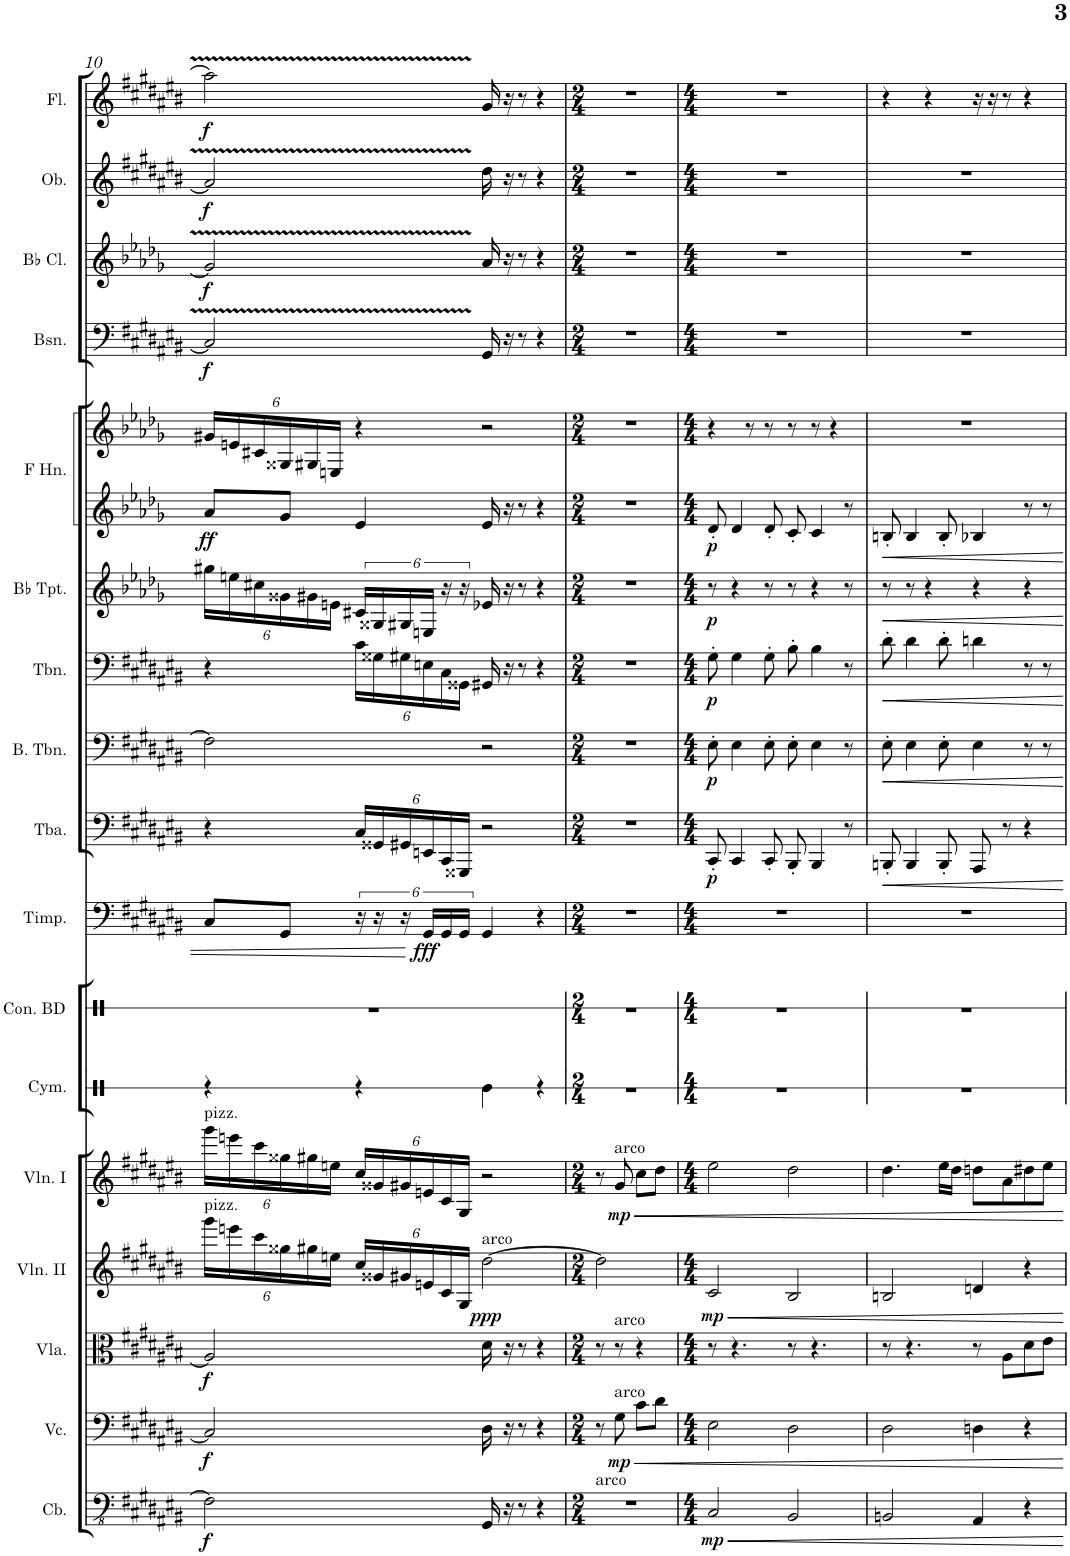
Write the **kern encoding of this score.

**kern	**dynam	**kern	**dynam	**kern	**dynam	**kern	**dynam	**kern	**dynam	**kern	**kern	**kern	**dynam	**kern	**dynam	**kern	**dynam	**kern	**dynam	**kern	**dynam	**kern	**kern	**dynam	**kern	**dynam	**kern	**dynam	**kern	**dynam	**kern	**dynam
*part17	*part17	*part16	*part16	*part15	*part15	*part14	*part14	*part13	*part13	*part12	*part11	*part10	*part10	*part9	*part9	*part8	*part8	*part7	*part7	*part6	*part6	*part5	*part5	*part5	*part4	*part4	*part3	*part3	*part2	*part2	*part1	*part1
*staff18	*staff18	*staff17	*staff17	*staff16	*staff16	*staff15	*staff15	*staff14	*staff14	*staff13	*staff12	*staff11	*staff11	*staff10	*staff10	*staff9	*staff9	*staff8	*staff8	*staff7	*staff7	*staff6	*staff5	*staff5/6	*staff4	*staff4	*staff3	*staff3	*staff2	*staff2	*staff1	*staff1
*I"Contrabasses	*	*I"Violoncellos	*	*I"Violas	*	*I"Violins II	*	*I"Violins I	*	*I"Cymbal	*I"Concert Bass Drum	*I"Timpani	*	*I"Tuba	*	*I"Bass Trombone	*	*I"Trombone	*	*I"Trumpets in Bb	*	*I"Horns in F	*	*	*I"Bassoons	*	*I"Clarinets in Bb	*	*I"Oboes	*	*I"Flutes	*
*I'Cb.	*	*I'Vc.	*	*I'Vla.	*	*I'Vln. II	*	*I'Vln. I	*	*I'Cym.	*I'Con. BD	*I'Timp.	*	*I'Tba.	*	*I'B. Tbn.	*	*I'Tbn.	*	*	*	*	*	*	*I'Bsn.	*	*	*	*I'Ob.	*	*I'Fl.	*
!!LO:PB:g=z
*clefFv4	*	*clefF4	*	*clefC3	*	*clefG2	*	*clefG2	*	*clefX	*clefX	*clefF4	*	*clefF4	*	*clefF4	*	*clefF4	*	*clefG2	*	*clefG2	*clefG2	*	*clefF4	*	*clefG2	*	*clefG2	*	*clefG2	*
*	*	*	*	*	*	*	*	*	*	*	*	*	*	*	*	*	*	*	*	*ITrd1c2	*	*ITrd4c7	*ITrd4c7	*	*	*	*ITrd1c2	*	*	*	*	*
*k[f#c#g#d#a#e#b#]	*	*k[f#c#g#d#a#e#b#]	*	*k[f#c#g#d#a#e#b#]	*	*k[f#c#g#d#a#e#b#]	*	*k[f#c#g#d#a#e#b#]	*	*k[]	*k[]	*k[f#c#g#d#a#e#b#]	*	*k[f#c#g#d#a#e#b#]	*	*k[f#c#g#d#a#e#b#]	*	*k[f#c#g#d#a#e#b#]	*	*k[b-e-a-d-g-]	*	*k[b-e-a-d-g-]	*k[b-e-a-d-g-]	*	*k[f#c#g#d#a#e#b#]	*	*k[b-e-a-d-g-]	*	*k[f#c#g#d#a#e#b#]	*	*k[f#c#g#d#a#e#b#]	*
*M4/4	*	*M4/4	*	*M4/4	*	*M4/4	*	*M4/4	*	*M4/4	*M4/4	*M4/4	*	*M4/4	*	*M4/4	*	*M4/4	*	*M4/4	*	*M4/4	*M4/4	*	*M4/4	*	*M4/4	*	*M4/4	*	*M4/4	*
*	*	*	*	*	*	*Xbrackettup	*	*Xbrackettup	*	*	*	*	*	*	*	*	*	*	*	*Xbrackettup	*	*	*Xbrackettup	*	*	*	*	*	*	*	*	*
=10	=10	=10	=10	=10	=10	=10	=10	=10	=10	=10	=10	=10	=10	=10	=10	=10	=10	=10	=10	=10	=10	=10	=10	=10	=10	=10	=10	=10	=10	=10	=10	=10
!	!	!	!	!	!	!	!	!LO:TX:a:t=pizz.	!	!	!	!	!	!	!	!	!	!	!	!	!	!	!	!	!	!	!	!	!	!	!	!
!	!	!	!	!	!	!LO:TX:a:t=pizz.	!	!	!	!	!	!	!	!	!	!	!	!	!	!	!	!	!	!	!	!	!	!	!	!	!	!
!	!LO:DY:b	!	!LO:DY:b	!	!LO:DY:b	!	!	!	!	!	!	!	!	!	!	!	!	!	!	!	!	!	!	!LO:DY:b=2	!	!LO:DY:b	!	!LO:DY:b	!	!LO:DY:b	!	!LO:DY:b
2FF#\]	f	2C#/]	f	2A/]	f	24ggg#\LL	.	24ggg#\LL	.	4r	1r	8C#/L	.	4r	.	2F#\]	.	4r	.	24gg#X\LL	.	8a-/L	24g#X/LL	ff	2C#/]	f	2g-/]	f	2a/]	f	2aa\]	f
.	.	.	.	.	.	24eeen\	.	24eeen\	.	.	.	.	.	.	.	.	.	.	.	24een\	.	.	24en/	.	.	.	.	.	.	.	.	.
.	.	.	.	.	.	24ccc#\	.	24ccc#\	.	.	.	.	.	.	.	.	.	.	.	24cc#X\	.	.	24c#X/	.	.	.	.	.	.	.	.	.
.	.	.	.	.	.	24gg##X\	.	24gg##X\	.	.	.	8GG#/J	.	.	.	.	.	.	.	24g##X\	.	8g-/J	24G##X/	.	.	.	.	.	.	.	.	.
.	.	.	.	.	.	24gg#X\	.	24gg#X\	.	.	.	.	.	.	.	.	.	.	.	24g#X\	.	.	24G#X/	.	.	.	.	.	.	.	.	.
.	.	.	.	.	.	24een\JJ	.	24een\JJ	.	.	.	.	.	.	.	.	.	.	.	24en\JJ	.	.	24En/JJ	.	.	.	.	.	.	.	.	.
*	*	*	*	*	*	*	*	*	*	*	*	*	*	*Xbrackettup	*	*	*	*Xbrackettup	*	*brackettup	*	*	*	*	*	*	*	*	*	*	*	*
.	.	.	.	.	.	24cc#/LL	.	24cc#/LL	.	4r	.	24r	.	24C#/LL	.	.	.	24c#\LL	.	24c#X/LL	.	4e-/	4r	.	.	.	.	.	.	.	.	.
.	.	.	.	.	.	24g##X/	.	24g##X/	.	.	.	24r	.	24GG##X/	.	.	.	24G##X\	.	24G##X/	.	.	.	.	.	.	.	.	.	.	.	.
.	.	.	.	.	.	24g#X/	.	24g#X/	.	.	.	24r	.	24GG#X/	.	.	.	24G#X\	.	24G#X/	.	.	.	.	.	.	.	.	.	.	.	.
!	!	!	!	!	!	!	!	!	!	!	!	!	!LO:DY:b	!	!	!	!	!	!	!	!	!	!	!	!	!	!	!	!	!	!	!
.	.	.	.	.	.	24en/	.	24en/	.	.	.	24GG#/LL	fff	24EEn/	.	.	.	24En\	.	24En/JJ	.	.	.	.	.	.	.	.	.	.	.	.
.	.	.	.	.	.	24c#/	.	24c#/	.	.	.	24GG#/	.	24CC#/	.	.	.	24C#\	.	24r	.	.	.	.	.	.	.	.	.	.	.	.
.	.	.	.	.	.	24G#/JJ	.	24G#/JJ	.	.	.	24GG#/JJ	.	24GGG##X/JJ	.	.	.	24GG##X\JJ	.	24r	.	.	.	.	.	.	.	.	.	.	.	.
!	!	!	!	!	!	!LO:TX:a:t=arco	!	!	!	!	!	!	!	!	!	!	!	!	!	!	!	!	!	!	!	!	!	!	!	!	!	!
!	!	!	!	!	!	!	!LO:DY:b	!	!	!	!	!	!	!	!	!	!	!	!	!	!	!	!	!	!	!	!	!	!	!	!	!
16GGG#/	.	16D#\	.	16d#\	.	[2dd#\	ppp	2r	.	4Re\	.	4GG#/	.	2r	.	2r	.	16GG#X/	.	16e-X/	.	16e-/	2r	.	16GG#/	.	16a-/	.	16dd#\	.	16g#/	.
16r	.	16r	.	16r	.	.	.	.	.	.	.	.	.	.	.	.	.	16r	.	16r	.	16r	.	.	16r	.	16r	.	16r	.	16r	.
8r	.	8r	.	8r	.	.	.	.	.	.	.	.	.	.	.	.	.	8r	.	8r	.	8r	.	.	8r	.	8r	.	8r	.	8r	.
4r	.	4r	.	4r	.	.	.	.	.	4r	.	4r	.	.	.	.	.	4r	.	4r	.	4r	.	.	4r	.	4r	.	4r	.	4r	.
=11	=11	=11	=11	=11	=11	=11	=11	=11	=11	=11	=11	=11	=11	=11	=11	=11	=11	=11	=11	=11	=11	=11	=11	=11	=11	=11	=11	=11	=11	=11	=11	=11
*M2/4	*	*M2/4	*	*M2/4	*	*M2/4	*	*M2/4	*	*M2/4	*M2/4	*M2/4	*	*M2/4	*	*M2/4	*	*M2/4	*	*M2/4	*	*M2/4	*M2/4	*	*M2/4	*	*M2/4	*	*M2/4	*	*M2/4	*
!LO:TX:a:t=arco	!	!	!	!	!	!	!	!	!	!	!	!	!	!	!	!	!	!	!	!	!	!	!	!	!	!	!	!	!	!	!	!
2r	.	8r	.	8r	.	2dd#\]	.	8r	.	2r	2r	2r	.	2r	.	2r	.	2r	.	2r	.	2r	2r	.	2r	.	2r	.	2r	.	2r	.
!	!	!	!	!	!	!	!	!LO:TX:a:t=arco	!	!	!	!	!	!	!	!	!	!	!	!	!	!	!	!	!	!	!	!	!	!	!	!
!	!	!	!	!LO:TX:a:t=arco	!	!	!	!	!	!	!	!	!	!	!	!	!	!	!	!	!	!	!	!	!	!	!	!	!	!	!	!
!	!	!LO:TX:a:t=arco	!	!	!	!	!	!	!	!	!	!	!	!	!	!	!	!	!	!	!	!	!	!	!	!	!	!	!	!	!	!
!	!	!	!LO:DY:b	!	!	!	!	!	!LO:DY:b	!	!	!	!	!	!	!	!	!	!	!	!	!	!	!	!	!	!	!	!	!	!	!
.	.	8G#\	mp	8r	.	.	.	8g#/	mp	.	.	.	.	.	.	.	.	.	.	.	.	.	.	.	.	.	.	.	.	.	.	.
.	.	8c#\L	.	4r	.	.	.	8cc#\L	.	.	.	.	.	.	.	.	.	.	.	.	.	.	.	.	.	.	.	.	.	.	.	.
.	.	8d#\J	.	.	.	.	.	8dd#\J	.	.	.	.	.	.	.	.	.	.	.	.	.	.	.	.	.	.	.	.	.	.	.	.
=12	=12	=12	=12	=12	=12	=12	=12	=12	=12	=12	=12	=12	=12	=12	=12	=12	=12	=12	=12	=12	=12	=12	=12	=12	=12	=12	=12	=12	=12	=12	=12	=12
*M4/4	*	*M4/4	*	*M4/4	*	*M4/4	*	*M4/4	*	*M4/4	*M4/4	*M4/4	*	*M4/4	*	*M4/4	*	*M4/4	*	*M4/4	*	*M4/4	*M4/4	*	*M4/4	*	*M4/4	*	*M4/4	*	*M4/4	*
!	!LO:DY:b	!	!	!	!	!	!LO:DY:b	!	!	!	!	!	!	!	!LO:DY:b	!	!LO:DY:b	!	!LO:DY:b	!	!LO:DY:b	!	!	!LO:DY:b=2	!	!	!	!	!	!	!	!
2CC#/	mp	2E#\	.	8r	.	2c#/	mp	2ee#\	.	1r	1r	1r	.	8CC#'/	p	8E#'\	p	8G#'\	p	8r	p	8d-'/	4r	p	1r	.	1r	.	1r	.	1r	.
.	.	.	.	4.r	.	.	.	.	.	.	.	.	.	4CC#/	.	4E#\	.	4G#\	.	4r	.	4d-/	.	.	.	.	.	.	.	.	.	.
.	.	.	.	.	.	.	.	.	.	.	.	.	.	.	.	.	.	.	.	.	.	.	8r	.	.	.	.	.	.	.	.	.
.	.	.	.	.	.	.	.	.	.	.	.	.	.	8CC#'/	.	8E#'\	.	8G#'\	.	8r	.	8d-'/	8r	.	.	.	.	.	.	.	.	.
2BBB#/	.	2D#\	.	8r	.	2B#/	.	2dd#\	.	.	.	.	.	8BBB#'/	.	8E#'\	.	8B#'\	.	8r	.	8c'/	8r	.	.	.	.	.	.	.	.	.
.	.	.	.	4.r	.	.	.	.	.	.	.	.	.	4BBB#/	.	4E#\	.	4B#\	.	4r	.	4c/	8r	.	.	.	.	.	.	.	.	.
.	.	.	.	.	.	.	.	.	.	.	.	.	.	.	.	.	.	.	.	.	.	.	4r	.	.	.	.	.	.	.	.	.
.	.	.	.	.	.	.	.	.	.	.	.	.	.	8r	.	8r	.	8r	.	8r	.	8r	.	.	.	.	.	.	.	.	.	.
=13	=13	=13	=13	=13	=13	=13	=13	=13	=13	=13	=13	=13	=13	=13	=13	=13	=13	=13	=13	=13	=13	=13	=13	=13	=13	=13	=13	=13	=13	=13	=13	=13
2BBBn/	.	2D#\	.	8r	.	2Bn/	.	4.dd#\	.	1r	1r	1r	.	8BBBn'/	.	8E#'\	.	8d#'\	.	8r	.	8Bn'/	1r	.	1r	.	1r	.	1r	.	4r	.
.	.	.	.	4.r	.	.	.	.	.	.	.	.	.	4BBB/	.	4E#\	.	4d#\	.	8r	.	4B/	.	.	.	.	.	.	.	.	.	.
.	.	.	.	.	.	.	.	.	.	.	.	.	.	.	.	.	.	.	.	4r	.	.	.	.	.	.	.	.	.	.	4r	.
.	.	.	.	.	.	.	.	16ee#\LL	.	.	.	.	.	8BBB'/	.	8E#'\	.	8d#'\	.	.	.	8B'/	.	.	.	.	.	.	.	.	.	.
.	.	.	.	.	.	.	.	16dd#\JJ	.	.	.	.	.	.	.	.	.	.	.	.	.	.	.	.	.	.	.	.	.	.	.	.
4AAA#/	.	4Dn\	.	8r	.	4dn/	.	8ddn\L	.	.	.	.	.	8AAA#/	.	4E#\	.	4dn\	.	4r	.	4B-X/	.	.	.	.	.	.	.	.	16r	.
.	.	.	.	.	.	.	.	.	.	.	.	.	.	.	.	.	.	.	.	.	.	.	.	.	.	.	.	.	.	.	16r	.
.	.	.	.	8A#\L	.	.	.	8a#\	.	.	.	.	.	8r	.	.	.	.	.	.	.	.	.	.	.	.	.	.	.	.	8r	.
4r	.	4r	.	8d#\	.	4r	.	8dd#X\	.	.	.	.	.	4r	.	8r	.	8r	.	4r	.	8r	.	.	.	.	.	.	.	.	4r	.
.	.	.	.	8e#\J	.	.	.	8ee#\J	.	.	.	.	.	.	.	8r	.	8r	.	.	.	8r	.	.	.	.	.	.	.	.	.	.
=	=	=	=	=	=	=	=	=	=	=	=	=	=	=	=	=	=	=	=	=	=	=	=	=	=	=	=	=	=	=	=	=
*-	*-	*-	*-	*-	*-	*-	*-	*-	*-	*-	*-	*-	*-	*-	*-	*-	*-	*-	*-	*-	*-	*-	*-	*-	*-	*-	*-	*-	*-	*-	*-	*-
